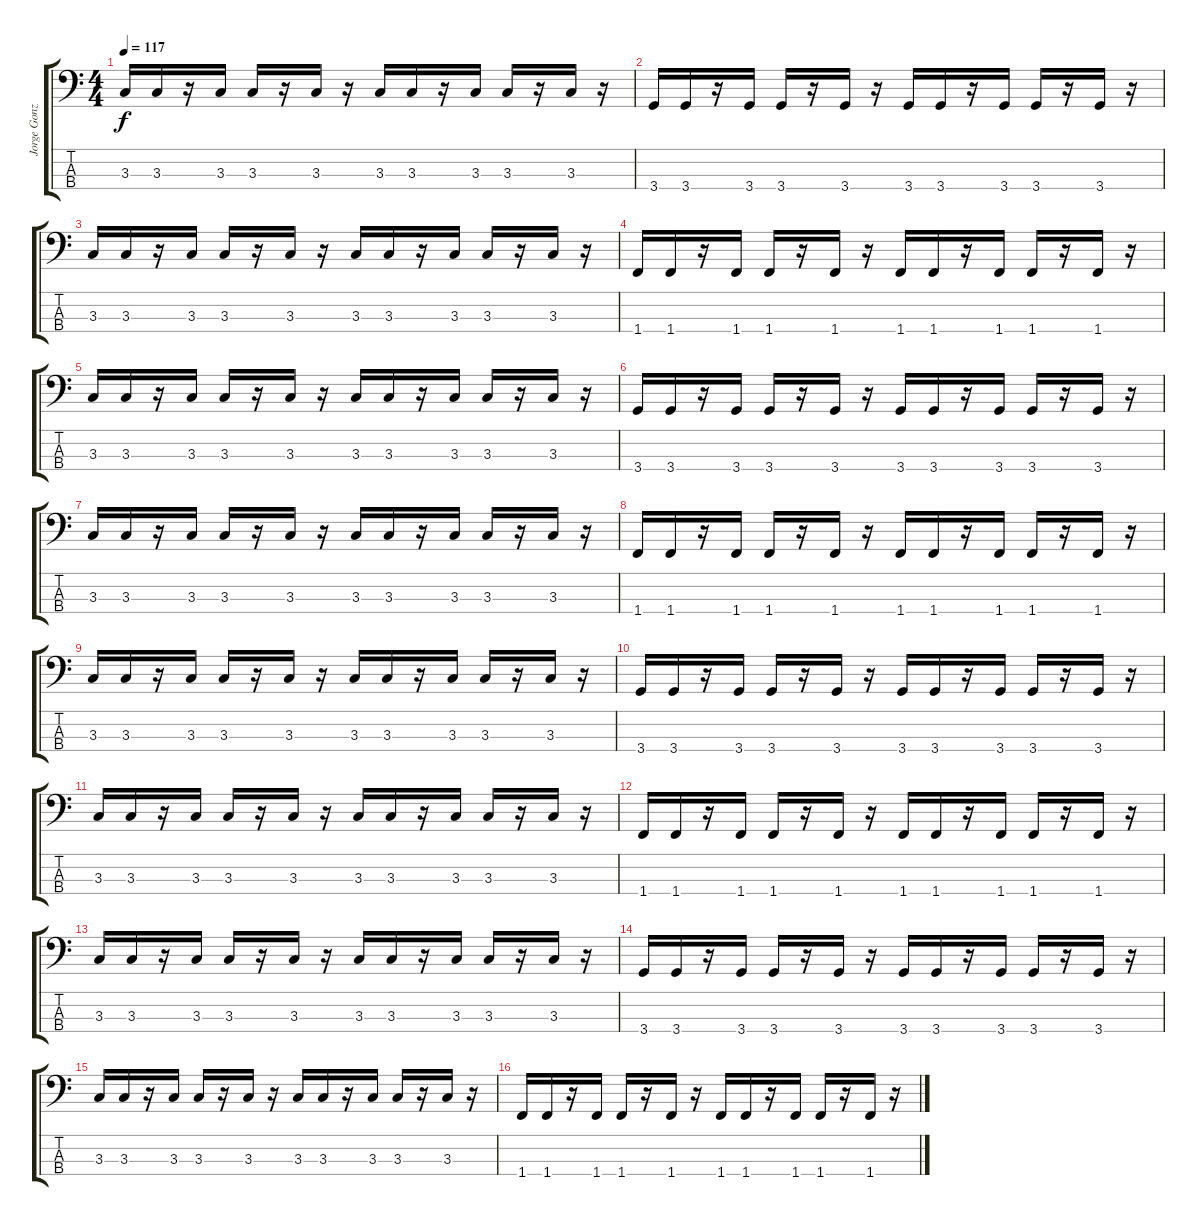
\track ("Jorge Gonzalez" "Jorge Gonz") {instrument electricbasspick}
\staff {score tabs}
\tuning (G2 D2 A1 E1) {hide}
\ts (4 4)
\tempo 117
\clef f4
\ks c
3.3.16{dy f} 3.3.16 r.16 3.3.16 3.3.16 r.16 3.3.16 r.16 3.3.16 3.3.16 r.16 3.3.16 3.3.16 r.16 3.3.16 r.16 |
3.4.16 3.4.16 r.16 3.4.16 3.4.16 r.16 3.4.16 r.16 3.4.16 3.4.16 r.16 3.4.16 3.4.16 r.16 3.4.16 r.16 |
3.3.16 3.3.16 r.16 3.3.16 3.3.16 r.16 3.3.16 r.16 3.3.16 3.3.16 r.16 3.3.16 3.3.16 r.16 3.3.16 r.16 |
1.4.16 1.4.16 r.16 1.4.16 1.4.16 r.16 1.4.16 r.16 1.4.16 1.4.16 r.16 1.4.16 1.4.16 r.16 1.4.16 r.16 |
3.3.16 3.3.16 r.16 3.3.16 3.3.16 r.16 3.3.16 r.16 3.3.16 3.3.16 r.16 3.3.16 3.3.16 r.16 3.3.16 r.16 |
3.4.16 3.4.16 r.16 3.4.16 3.4.16 r.16 3.4.16 r.16 3.4.16 3.4.16 r.16 3.4.16 3.4.16 r.16 3.4.16 r.16 |
3.3.16 3.3.16 r.16 3.3.16 3.3.16 r.16 3.3.16 r.16 3.3.16 3.3.16 r.16 3.3.16 3.3.16 r.16 3.3.16 r.16 |
1.4.16 1.4.16 r.16 1.4.16 1.4.16 r.16 1.4.16 r.16 1.4.16 1.4.16 r.16 1.4.16 1.4.16 r.16 1.4.16 r.16 |
3.3.16 3.3.16 r.16 3.3.16 3.3.16 r.16 3.3.16 r.16 3.3.16 3.3.16 r.16 3.3.16 3.3.16 r.16 3.3.16 r.16 |
3.4.16 3.4.16 r.16 3.4.16 3.4.16 r.16 3.4.16 r.16 3.4.16 3.4.16 r.16 3.4.16 3.4.16 r.16 3.4.16 r.16 |
3.3.16 3.3.16 r.16 3.3.16 3.3.16 r.16 3.3.16 r.16 3.3.16 3.3.16 r.16 3.3.16 3.3.16 r.16 3.3.16 r.16 |
1.4.16 1.4.16 r.16 1.4.16 1.4.16 r.16 1.4.16 r.16 1.4.16 1.4.16 r.16 1.4.16 1.4.16 r.16 1.4.16 r.16 |
3.3.16 3.3.16 r.16 3.3.16 3.3.16 r.16 3.3.16 r.16 3.3.16 3.3.16 r.16 3.3.16 3.3.16 r.16 3.3.16 r.16 |
3.4.16 3.4.16 r.16 3.4.16 3.4.16 r.16 3.4.16 r.16 3.4.16 3.4.16 r.16 3.4.16 3.4.16 r.16 3.4.16 r.16 |
3.3.16 3.3.16 r.16 3.3.16 3.3.16 r.16 3.3.16 r.16 3.3.16 3.3.16 r.16 3.3.16 3.3.16 r.16 3.3.16 r.16 |
1.4.16 1.4.16 r.16 1.4.16 1.4.16 r.16 1.4.16 r.16 1.4.16 1.4.16 r.16 1.4.16 1.4.16 r.16 1.4.16 r.16
